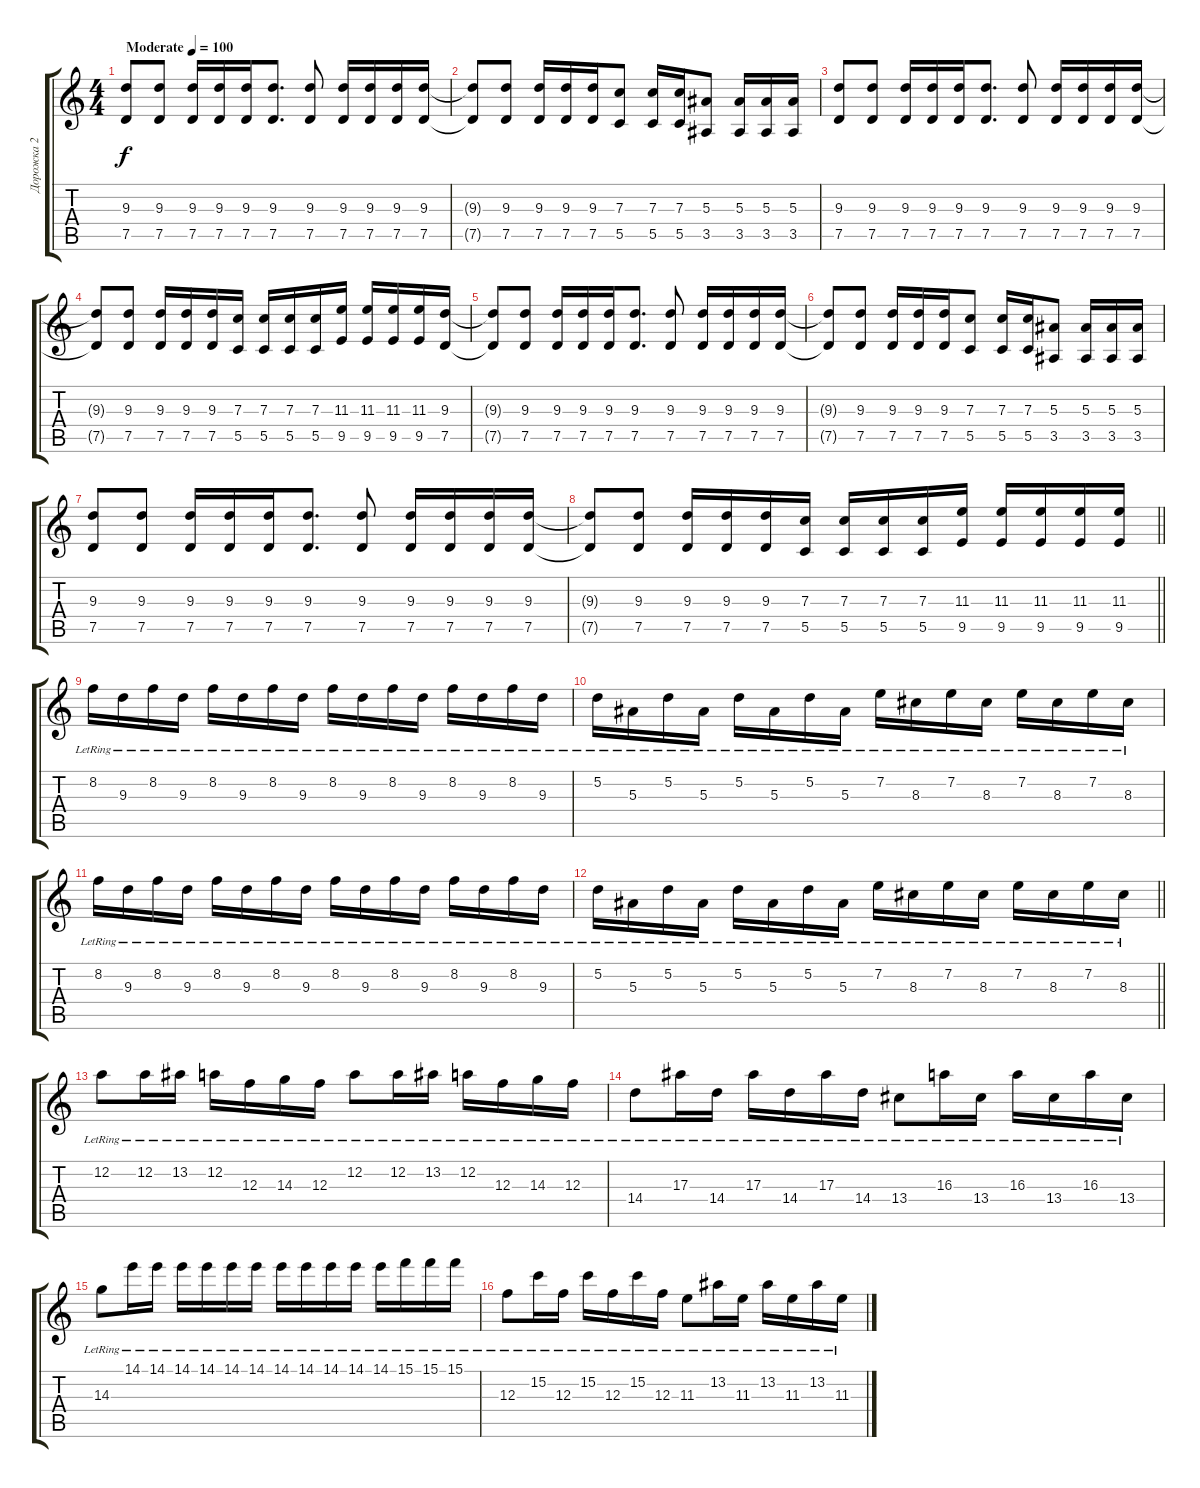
\track ("Дорожка 2" "Дорожка 2") {instrument distortionguitar}
\staff {score tabs}
\tuning (D4 A3 F3 C3 G2 C2) {hide}
\ts (4 4)
\section ("" "")
\tempo (100 "Moderate")
\clef g2
\ks c
(9.3 7.5).8{dy f instrument distortionguitar} (9.3 7.5).8 (9.3 7.5).16 (9.3 7.5).16 (9.3 7.5).16 (9.3 7.5).8{d} (9.3 7.5).8 (9.3 7.5).16 (9.3 7.5).16 (9.3 7.5).16 (9.3 7.5).16 |
(9.3{t} 7.5{t}).8 (9.3 7.5).8 (9.3 7.5).16 (9.3 7.5).16 (9.3 7.5).16 (7.3 5.5).8 (7.3 5.5).16 (7.3 5.5).16 (5.3 3.5).8 (5.3 3.5).16 (5.3 3.5).16 (5.3 3.5).16 |
(9.3 7.5).8 (9.3 7.5).8 (9.3 7.5).16 (9.3 7.5).16 (9.3 7.5).16 (9.3 7.5).8{d} (9.3 7.5).8 (9.3 7.5).16 (9.3 7.5).16 (9.3 7.5).16 (9.3 7.5).16 |
(9.3{t} 7.5{t}).8 (9.3 7.5).8 (9.3 7.5).16 (9.3 7.5).16 (9.3 7.5).16 (7.3 5.5).16 (7.3 5.5).16 (7.3 5.5).16 (7.3 5.5).16 (11.3 9.5).16 (11.3 9.5).16 (11.3 9.5).16 (11.3 9.5).16 (9.3 7.5).16 |
(9.3{t} 7.5{t}).8 (9.3 7.5).8 (9.3 7.5).16 (9.3 7.5).16 (9.3 7.5).16 (9.3 7.5).8{d} (9.3 7.5).8 (9.3 7.5).16 (9.3 7.5).16 (9.3 7.5).16 (9.3 7.5).16 |
(9.3{t} 7.5{t}).8 (9.3 7.5).8 (9.3 7.5).16 (9.3 7.5).16 (9.3 7.5).16 (7.3 5.5).8 (7.3 5.5).16 (7.3 5.5).16 (5.3 3.5).8 (5.3 3.5).16 (5.3 3.5).16 (5.3 3.5).16 |
(9.3 7.5).8 (9.3 7.5).8 (9.3 7.5).16 (9.3 7.5).16 (9.3 7.5).16 (9.3 7.5).8{d} (9.3 7.5).8 (9.3 7.5).16 (9.3 7.5).16 (9.3 7.5).16 (9.3 7.5).16 |
\barLineRight lightlight
(9.3{t} 7.5{t}).8 (9.3 7.5).8 (9.3 7.5).16 (9.3 7.5).16 (9.3 7.5).16 (7.3 5.5).16 (7.3 5.5).16 (7.3 5.5).16 (7.3 5.5).16 (11.3 9.5).16 (11.3 9.5).16 (11.3 9.5).16 (11.3 9.5).16 (11.3 9.5).16 |
\section ("" "")
8.2{lr}.16 9.3{lr}.16 8.2{lr}.16 9.3{lr}.16 8.2{lr}.16 9.3{lr}.16 8.2{lr}.16 9.3{lr}.16 8.2{lr}.16 9.3{lr}.16 8.2{lr}.16 9.3{lr}.16 8.2{lr}.16 9.3{lr}.16 8.2{lr}.16 9.3{lr}.16 |
5.2{lr}.16 5.3{lr}.16 5.2{lr}.16 5.3{lr}.16 5.2{lr}.16 5.3{lr}.16 5.2{lr}.16 5.3{lr}.16 7.2{lr}.16 8.3{lr}.16 7.2{lr}.16 8.3{lr}.16 7.2{lr}.16 8.3{lr}.16 7.2{lr}.16 8.3{lr}.16 |
8.2{lr}.16 9.3{lr}.16 8.2{lr}.16 9.3{lr}.16 8.2{lr}.16 9.3{lr}.16 8.2{lr}.16 9.3{lr}.16 8.2{lr}.16 9.3{lr}.16 8.2{lr}.16 9.3{lr}.16 8.2{lr}.16 9.3{lr}.16 8.2{lr}.16 9.3{lr}.16 |
\barLineRight lightlight
5.2{lr}.16 5.3{lr}.16 5.2{lr}.16 5.3{lr}.16 5.2{lr}.16 5.3{lr}.16 5.2{lr}.16 5.3{lr}.16 7.2{lr}.16 8.3{lr}.16 7.2{lr}.16 8.3{lr}.16 7.2{lr}.16 8.3{lr}.16 7.2{lr}.16 8.3{lr}.16 |
\section ("" "")
12.2{lr}.8 12.2{lr}.16 13.2{lr}.16 12.2{lr}.16 12.3{lr}.16 14.3{lr}.16 12.3{lr}.16 12.2{lr}.8 12.2{lr}.16 13.2{lr}.16 12.2{lr}.16 12.3{lr}.16 14.3{lr}.16 12.3{lr}.16 |
14.4{lr}.8 17.3{lr}.16 14.4{lr}.16 17.3{lr}.16 14.4{lr}.16 17.3{lr}.16 14.4{lr}.16 13.4{lr}.8 16.3{lr}.16 13.4{lr}.16 16.3{lr}.16 13.4{lr}.16 16.3{lr}.16 13.4{lr}.16 |
14.3{lr}.8 14.1{lr}.16 14.1{lr}.16 14.1{lr}.16 14.1{lr}.16 14.1{lr}.16 14.1{lr}.16 14.1{lr}.16 14.1{lr}.16 14.1{lr}.16 14.1{lr}.16 14.1{lr}.16 15.1{lr}.16 15.1{lr}.16 15.1{lr}.16 |
12.3{lr}.8 15.2{lr}.16 12.3{lr}.16 15.2{lr}.16 12.3{lr}.16 15.2{lr}.16 12.3{lr}.16 11.3{lr}.8 13.2{lr}.16 11.3{lr}.16 13.2{lr}.16 11.3{lr}.16 13.2{lr}.16 11.3{lr}.16
